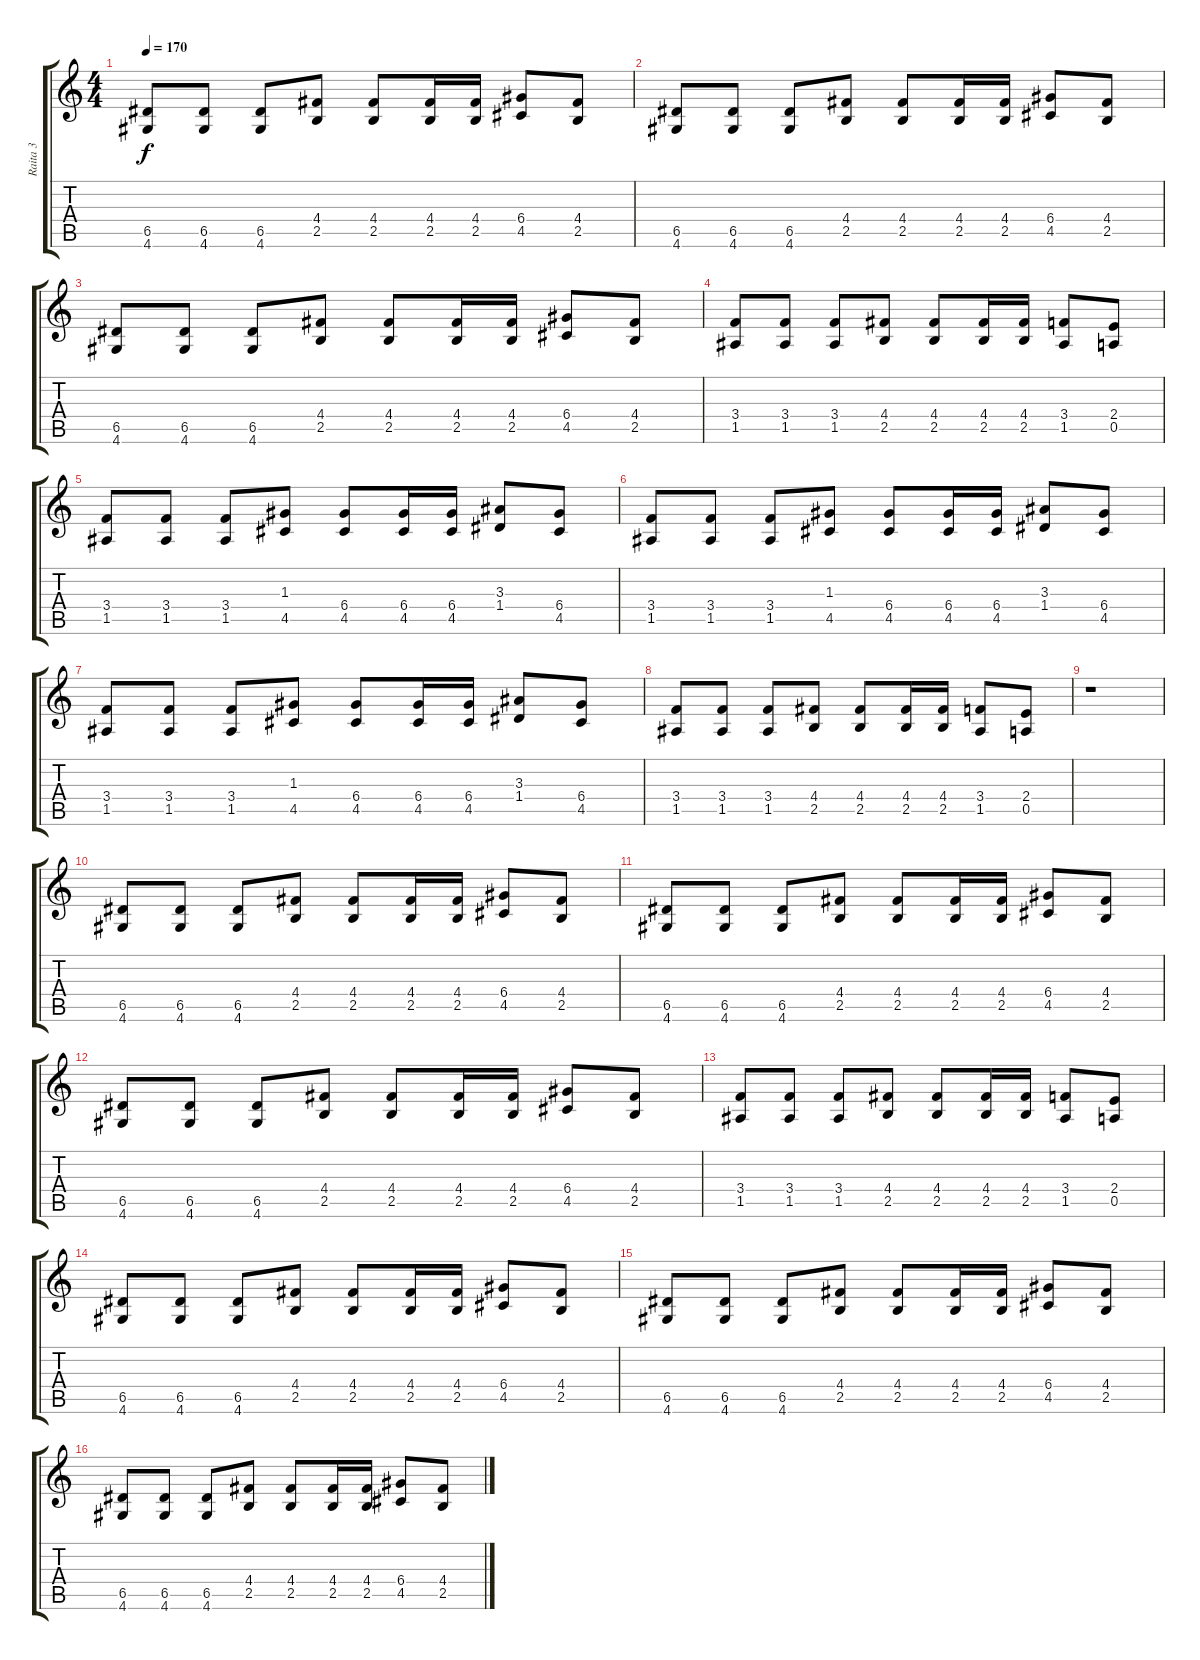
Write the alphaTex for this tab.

\track ("Raita 3" "Raita 3") {instrument distortionguitar}
\staff {score tabs}
\tuning (E4 B3 G3 D3 A2 E2) {hide}
\ts (4 4)
\tempo 170
\clef g2
\ks c
(6.5 4.6).8{dy f} (6.5 4.6).8 (6.5 4.6).8 (4.4 2.5).8 (4.4 2.5).8 (4.4 2.5).16 (4.4 2.5).16 (6.4 4.5).8 (4.4 2.5).8 |
(6.5 4.6).8 (6.5 4.6).8 (6.5 4.6).8 (4.4 2.5).8 (4.4 2.5).8 (4.4 2.5).16 (4.4 2.5).16 (6.4 4.5).8 (4.4 2.5).8 |
(6.5 4.6).8 (6.5 4.6).8 (6.5 4.6).8 (4.4 2.5).8 (4.4 2.5).8 (4.4 2.5).16 (4.4 2.5).16 (6.4 4.5).8 (4.4 2.5).8 |
(3.4 1.5).8 (3.4 1.5).8 (3.4 1.5).8 (4.4 2.5).8 (4.4 2.5).8 (4.4 2.5).16 (4.4 2.5).16 (3.4 1.5).8 (2.4 0.5).8 |
(3.4 1.5).8 (3.4 1.5).8 (3.4 1.5).8 (1.3 4.5).8 (6.4 4.5).8 (6.4 4.5).16 (6.4 4.5).16 (3.3 1.4).8 (6.4 4.5).8 |
(3.4 1.5).8 (3.4 1.5).8 (3.4 1.5).8 (1.3 4.5).8 (6.4 4.5).8 (6.4 4.5).16 (6.4 4.5).16 (3.3 1.4).8 (6.4 4.5).8 |
(3.4 1.5).8 (3.4 1.5).8 (3.4 1.5).8 (1.3 4.5).8 (6.4 4.5).8 (6.4 4.5).16 (6.4 4.5).16 (3.3 1.4).8 (6.4 4.5).8 |
(3.4 1.5).8 (3.4 1.5).8 (3.4 1.5).8 (4.4 2.5).8 (4.4 2.5).8 (4.4 2.5).16 (4.4 2.5).16 (3.4 1.5).8 (2.4 0.5).8 |
r.1 |
(6.5 4.6).8 (6.5 4.6).8 (6.5 4.6).8 (4.4 2.5).8 (4.4 2.5).8 (4.4 2.5).16 (4.4 2.5).16 (6.4 4.5).8 (4.4 2.5).8 |
(6.5 4.6).8 (6.5 4.6).8 (6.5 4.6).8 (4.4 2.5).8 (4.4 2.5).8 (4.4 2.5).16 (4.4 2.5).16 (6.4 4.5).8 (4.4 2.5).8 |
(6.5 4.6).8 (6.5 4.6).8 (6.5 4.6).8 (4.4 2.5).8 (4.4 2.5).8 (4.4 2.5).16 (4.4 2.5).16 (6.4 4.5).8 (4.4 2.5).8 |
(3.4 1.5).8 (3.4 1.5).8 (3.4 1.5).8 (4.4 2.5).8 (4.4 2.5).8 (4.4 2.5).16 (4.4 2.5).16 (3.4 1.5).8 (2.4 0.5).8 |
(6.5 4.6).8 (6.5 4.6).8 (6.5 4.6).8 (4.4 2.5).8 (4.4 2.5).8 (4.4 2.5).16 (4.4 2.5).16 (6.4 4.5).8 (4.4 2.5).8 |
(6.5 4.6).8 (6.5 4.6).8 (6.5 4.6).8 (4.4 2.5).8 (4.4 2.5).8 (4.4 2.5).16 (4.4 2.5).16 (6.4 4.5).8 (4.4 2.5).8 |
(6.5 4.6).8 (6.5 4.6).8 (6.5 4.6).8 (4.4 2.5).8 (4.4 2.5).8 (4.4 2.5).16 (4.4 2.5).16 (6.4 4.5).8 (4.4 2.5).8
